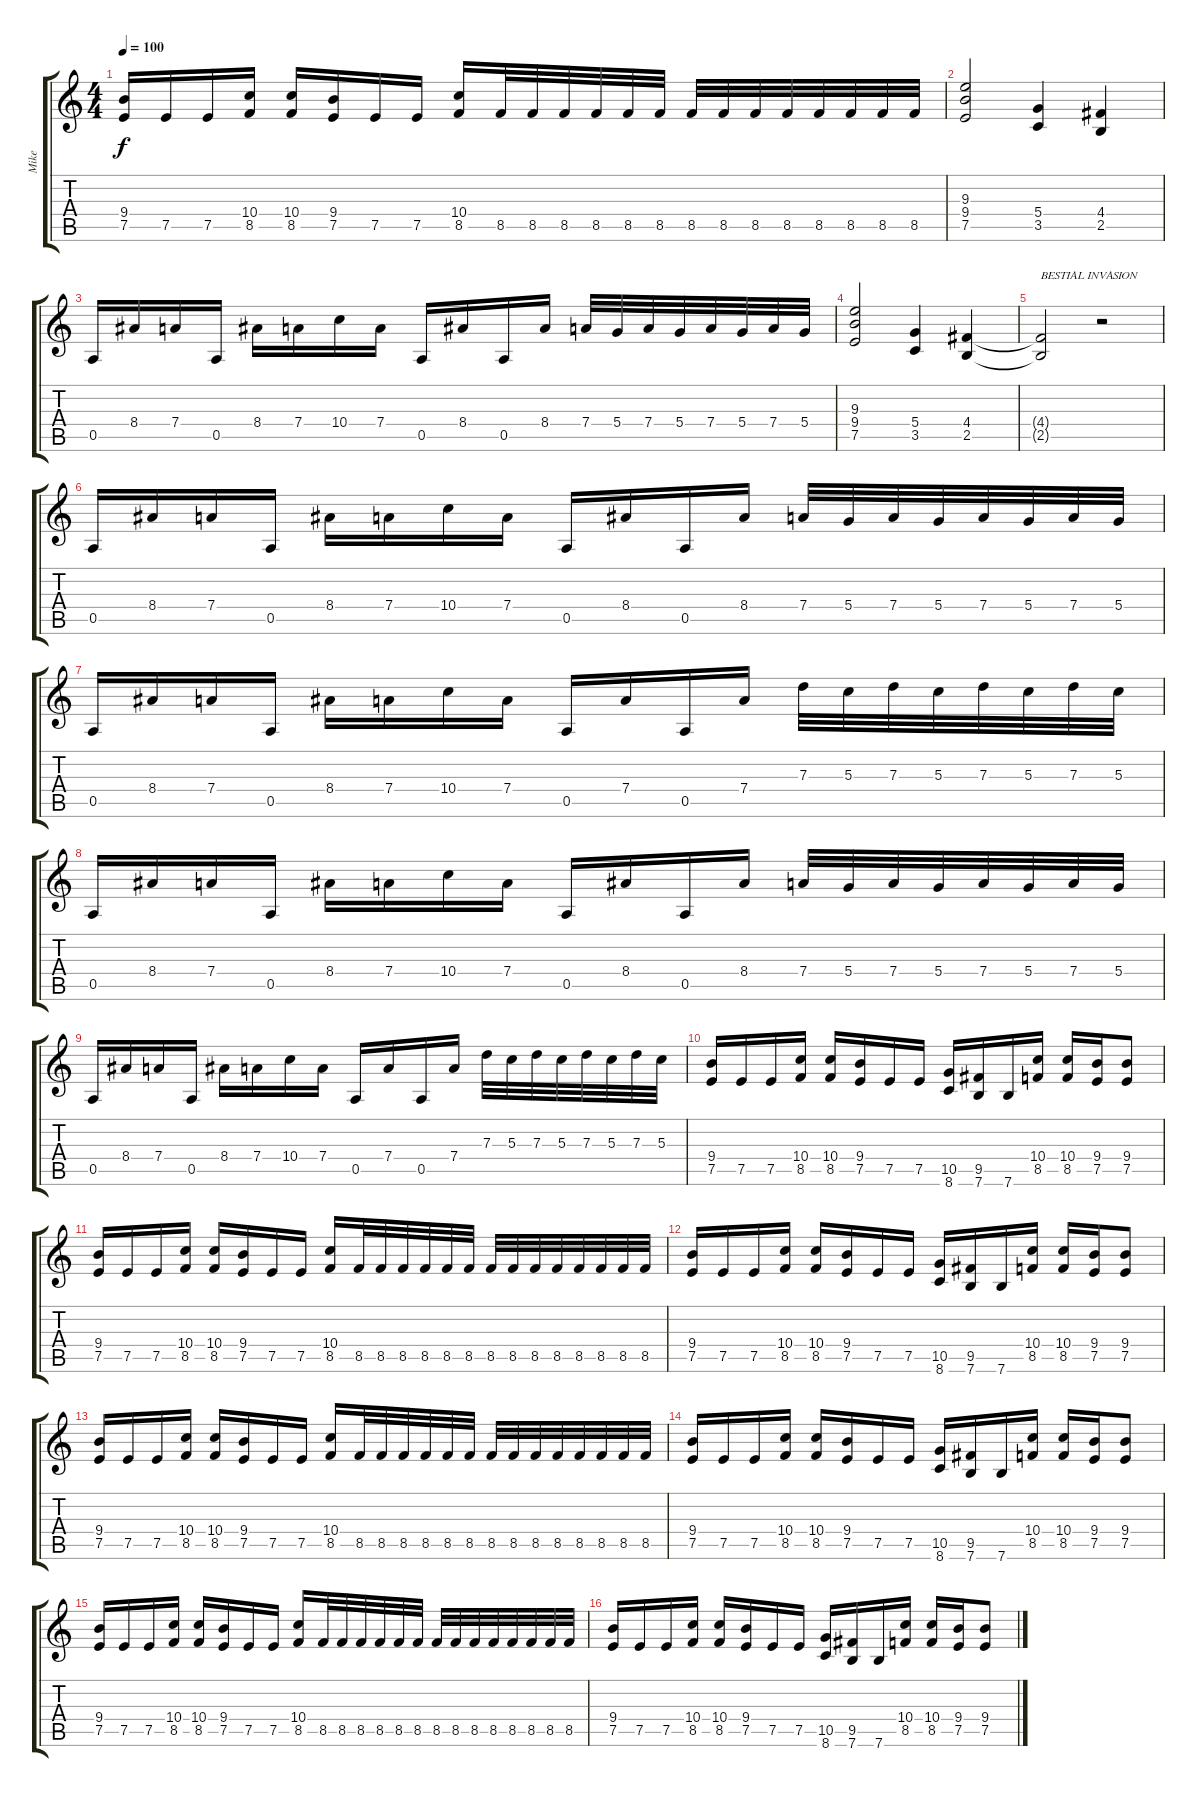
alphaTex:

\track ("Mike" "Mike") {instrument overdrivenguitar}
\staff {score tabs}
\tuning (E4 B3 G3 D3 A2 E2) {hide}
\ts (4 4)
\tempo 100
\clef g2
\ks c
(9.4 7.5).16{dy f} 7.5.16 7.5.16 (10.4 8.5).16 (10.4 8.5).16 (9.4 7.5).16 7.5.16 7.5.16 (10.4 8.5).16 8.5.32 8.5.32 8.5.32 8.5.32 8.5.32 8.5.32 8.5.32 8.5.32 8.5.32 8.5.32 8.5.32 8.5.32 8.5.32 8.5.32 |
(9.3 9.4 7.5).2 (5.4 3.5).4 (4.4 2.5).4 |
0.5.16 8.4.16 7.4.16 0.5.16 8.4.16 7.4.16 10.4.16 7.4.16 0.5.16 8.4.16 0.5.16 8.4.16 7.4.32 5.4.32 7.4.32 5.4.32 7.4.32 5.4.32 7.4.32 5.4.32 |
(9.3 9.4 7.5).2 (5.4 3.5).4 (4.4 2.5).4 |
(4.4{t} 2.5{t}).2{txt "BESTIAL INVASION"} r.2 |
0.5.16 8.4.16 7.4.16 0.5.16 8.4.16 7.4.16 10.4.16 7.4.16 0.5.16 8.4.16 0.5.16 8.4.16 7.4.32 5.4.32 7.4.32 5.4.32 7.4.32 5.4.32 7.4.32 5.4.32 |
0.5.16 8.4.16 7.4.16 0.5.16 8.4.16 7.4.16 10.4.16 7.4.16 0.5.16 7.4.16 0.5.16 7.4.16 7.3.32 5.3.32 7.3.32 5.3.32 7.3.32 5.3.32 7.3.32 5.3.32 |
0.5.16 8.4.16 7.4.16 0.5.16 8.4.16 7.4.16 10.4.16 7.4.16 0.5.16 8.4.16 0.5.16 8.4.16 7.4.32 5.4.32 7.4.32 5.4.32 7.4.32 5.4.32 7.4.32 5.4.32 |
0.5.16 8.4.16 7.4.16 0.5.16 8.4.16 7.4.16 10.4.16 7.4.16 0.5.16 7.4.16 0.5.16 7.4.16 7.3.32 5.3.32 7.3.32 5.3.32 7.3.32 5.3.32 7.3.32 5.3.32 |
(9.4 7.5).16 7.5.16 7.5.16 (10.4 8.5).16 (10.4 8.5).16 (9.4 7.5).16 7.5.16 7.5.16 (10.5 8.6).16 (9.5 7.6).16 7.6.16 (10.4 8.5).16 (10.4 8.5).16 (9.4 7.5).16 (9.4 7.5).8 |
(9.4 7.5).16 7.5.16 7.5.16 (10.4 8.5).16 (10.4 8.5).16 (9.4 7.5).16 7.5.16 7.5.16 (10.4 8.5).16 8.5.32 8.5.32 8.5.32 8.5.32 8.5.32 8.5.32 8.5.32 8.5.32 8.5.32 8.5.32 8.5.32 8.5.32 8.5.32 8.5.32 |
(9.4 7.5).16 7.5.16 7.5.16 (10.4 8.5).16 (10.4 8.5).16 (9.4 7.5).16 7.5.16 7.5.16 (10.5 8.6).16 (9.5 7.6).16 7.6.16 (10.4 8.5).16 (10.4 8.5).16 (9.4 7.5).16 (9.4 7.5).8 |
(9.4 7.5).16 7.5.16 7.5.16 (10.4 8.5).16 (10.4 8.5).16 (9.4 7.5).16 7.5.16 7.5.16 (10.4 8.5).16 8.5.32 8.5.32 8.5.32 8.5.32 8.5.32 8.5.32 8.5.32 8.5.32 8.5.32 8.5.32 8.5.32 8.5.32 8.5.32 8.5.32 |
(9.4 7.5).16 7.5.16 7.5.16 (10.4 8.5).16 (10.4 8.5).16 (9.4 7.5).16 7.5.16 7.5.16 (10.5 8.6).16 (9.5 7.6).16 7.6.16 (10.4 8.5).16 (10.4 8.5).16 (9.4 7.5).16 (9.4 7.5).8 |
(9.4 7.5).16 7.5.16 7.5.16 (10.4 8.5).16 (10.4 8.5).16 (9.4 7.5).16 7.5.16 7.5.16 (10.4 8.5).16 8.5.32 8.5.32 8.5.32 8.5.32 8.5.32 8.5.32 8.5.32 8.5.32 8.5.32 8.5.32 8.5.32 8.5.32 8.5.32 8.5.32 |
(9.4 7.5).16 7.5.16 7.5.16 (10.4 8.5).16 (10.4 8.5).16 (9.4 7.5).16 7.5.16 7.5.16 (10.5 8.6).16 (9.5 7.6).16 7.6.16 (10.4 8.5).16 (10.4 8.5).16 (9.4 7.5).16 (9.4 7.5).8
